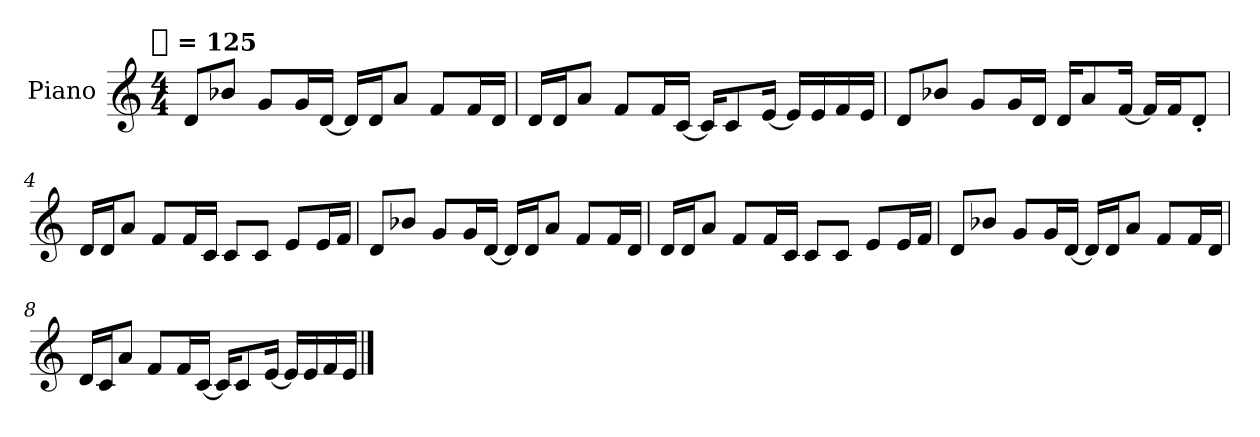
**kern
*part1
*staff1
*I"Piano
*I'Pno.
*clefG2
!!LO:TX:omd:t=[quarter] = 125
*M4/4
*MM125
=1
8dL
8b-XJ
8gL
16gL
[16dJJ
16dLL]
16dJ
8aJ
8fL
16fL
16dJJ
=2
16dLL
16dJ
8aJ
8fL
16fL
[16cJJ
16cKL]
8c
[16eJk
16eLL]
16e
16f
16eJJ
=3
8dL
8b-XJ
8gL
16gL
16dJJ
16dKL
8a
[16fJk
16fLL]
16fJ
8d'J
!!LO:LB:g=z
=4
16dLL
16dJ
8aJ
8fL
16fL
16cJJ
8cL
8cJ
8eL
16eL
16fJJ
=5
8dL
8b-XJ
8gL
16gL
[16dJJ
16dLL]
16dJ
8aJ
8fL
16fL
16dJJ
=6
16dLL
16dJ
8aJ
8fL
16fL
16cJJ
8cL
8cJ
8eL
16eL
16fJJ
!!LO:LB:g=z
=7
8dL
8b-XJ
8gL
16gL
[16dJJ
16dLL]
16dJ
8aJ
8fL
16fL
16dJJ
=8
16dLL
16cJ
8aJ
8fL
16fL
[16cJJ
16cKL]
8c
[16eJk
16eLL]
16e
16f
16eJJ
==
*-
